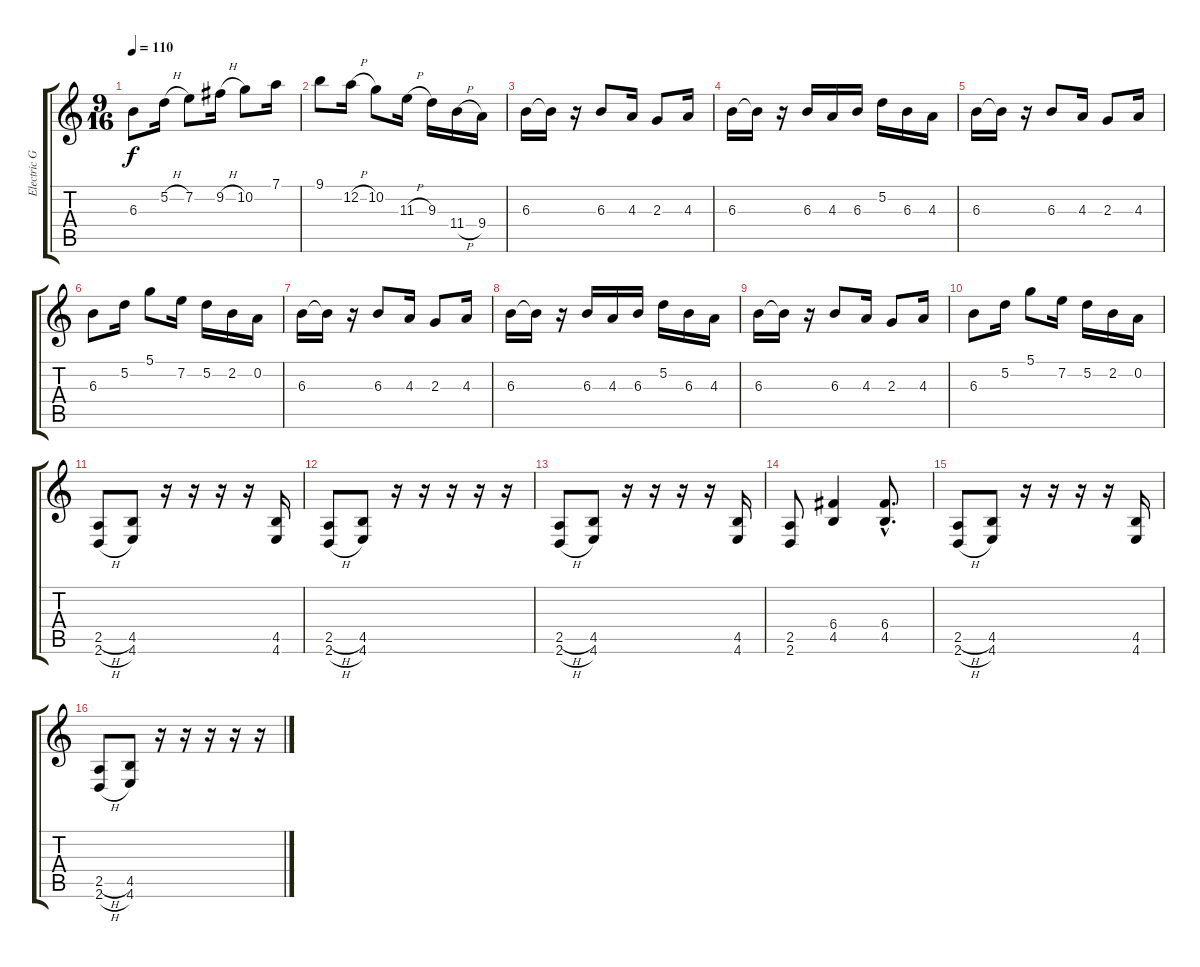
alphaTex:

\track ("Electric Guitar" "Electric G") {instrument distortionguitar}
\staff {score tabs}
\tuning (D4 A3 F3 C3 G2 C2) {hide}
\ts (9 16)
\tempo 110
\clef g2
\ks c
6.3.8{dy f} 5.2{h}.16 7.2.8 9.2{h}.16 10.2.8 7.1.16 |
9.1.8 12.2{h}.16 10.2.8 11.3{h}.16 9.3.16 11.4{h}.16 9.4.16 |
6.3.16 6.3{t}.16 r.16 6.3.8 4.3.16 2.3.8 4.3.16 |
6.3.16 6.3{t}.16 r.16 6.3.16 4.3.16 6.3.16 5.2.16 6.3.16 4.3.16 |
6.3.16 6.3{t}.16 r.16 6.3.8 4.3.16 2.3.8 4.3.16 |
6.3.8 5.2.16 5.1.8 7.2.16 5.2.16 2.2.16 0.2.16 |
6.3.16 6.3{t}.16 r.16 6.3.8 4.3.16 2.3.8 4.3.16 |
6.3.16 6.3{t}.16 r.16 6.3.16 4.3.16 6.3.16 5.2.16 6.3.16 4.3.16 |
6.3.16 6.3{t}.16 r.16 6.3.8 4.3.16 2.3.8 4.3.16 |
6.3.8 5.2.16 5.1.8 7.2.16 5.2.16 2.2.16 0.2.16 |
(2.5{h} 2.6{h}).8 (4.5 4.6).8 r.16 r.16 r.16 r.16 (4.5 4.6).16 |
(2.5{h} 2.6{h}).8 (4.5 4.6).8 r.16 r.16 r.16 r.16 r.16 |
(2.5{h} 2.6{h}).8 (4.5 4.6).8 r.16 r.16 r.16 r.16 (4.5 4.6).16 |
(2.5 2.6).8 (6.4 4.5).4 (6.4{hac} 4.5{hac}).8{d} |
(2.5{h} 2.6{h}).8 (4.5 4.6).8 r.16 r.16 r.16 r.16 (4.5 4.6).16 |
(2.5{h} 2.6{h}).8 (4.5 4.6).8 r.16 r.16 r.16 r.16 r.16
